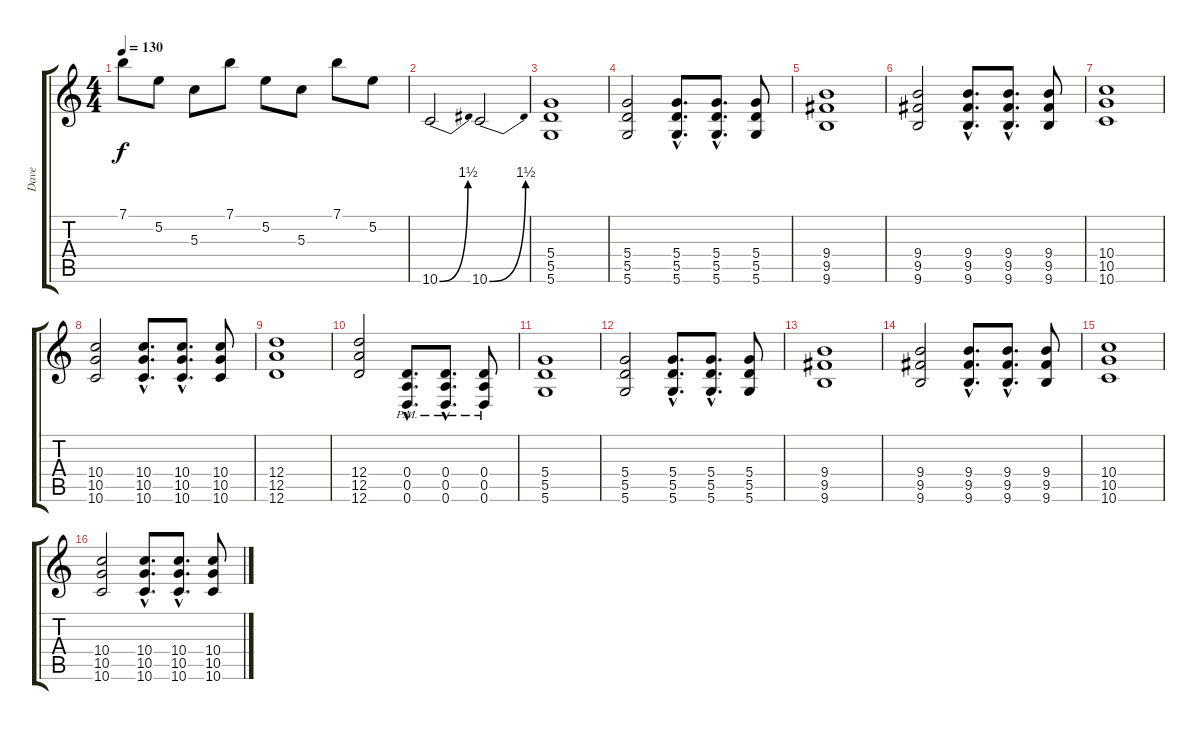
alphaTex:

\track ("Dave" "Dave") {instrument distortionguitar}
\staff {score tabs}
\tuning (E4 B3 G3 D3 A2 D2) {hide}
\ts (4 4)
\tempo 130
\clef g2
\ks c
7.1.8{dy f} 5.2.8 5.3.8 7.1.8 5.2.8 5.3.8 7.1.8 5.2.8 |
10.6{be (bend 0 0 60 6)}.2{instrument distortionguitar} 10.6{be (bend 0 0 60 6)}.2{instrument distortionguitar} |
(5.4 5.5 5.6).1 |
(5.4 5.5 5.6).2 (5.4{hac} 5.5{hac} 5.6{hac}).8{d} (5.4{hac} 5.5{hac} 5.6{hac}).8{d} (5.4 5.5 5.6).8 |
(9.4 9.5 9.6).1 |
(9.4 9.5 9.6).2 (9.4{hac} 9.5{hac} 9.6{hac}).8{d} (9.4{hac} 9.5{hac} 9.6{hac}).8{d} (9.4 9.5 9.6).8 |
(10.4 10.5 10.6).1 |
(10.4 10.5 10.6).2 (10.4{hac} 10.5{hac} 10.6{hac}).8{d} (10.4{hac} 10.5{hac} 10.6{hac}).8{d} (10.4 10.5 10.6).8 |
(12.4 12.5 12.6).1 |
(12.4 12.5 12.6).2 (0.4{hac pm} 0.5{hac} 0.6{hac}).8{d} (0.4{hac pm} 0.5{hac} 0.6{hac}).8{d} (0.4{pm} 0.5 0.6).8 |
(5.4 5.5 5.6).1 |
(5.4 5.5 5.6).2 (5.4{hac} 5.5{hac} 5.6{hac}).8{d} (5.4{hac} 5.5{hac} 5.6{hac}).8{d} (5.4 5.5 5.6).8 |
(9.4 9.5 9.6).1 |
(9.4 9.5 9.6).2 (9.4{hac} 9.5{hac} 9.6{hac}).8{d} (9.4{hac} 9.5{hac} 9.6{hac}).8{d} (9.4 9.5 9.6).8 |
(10.4 10.5 10.6).1 |
(10.4 10.5 10.6).2 (10.4{hac} 10.5{hac} 10.6{hac}).8{d} (10.4{hac} 10.5{hac} 10.6{hac}).8{d} (10.4 10.5 10.6).8
